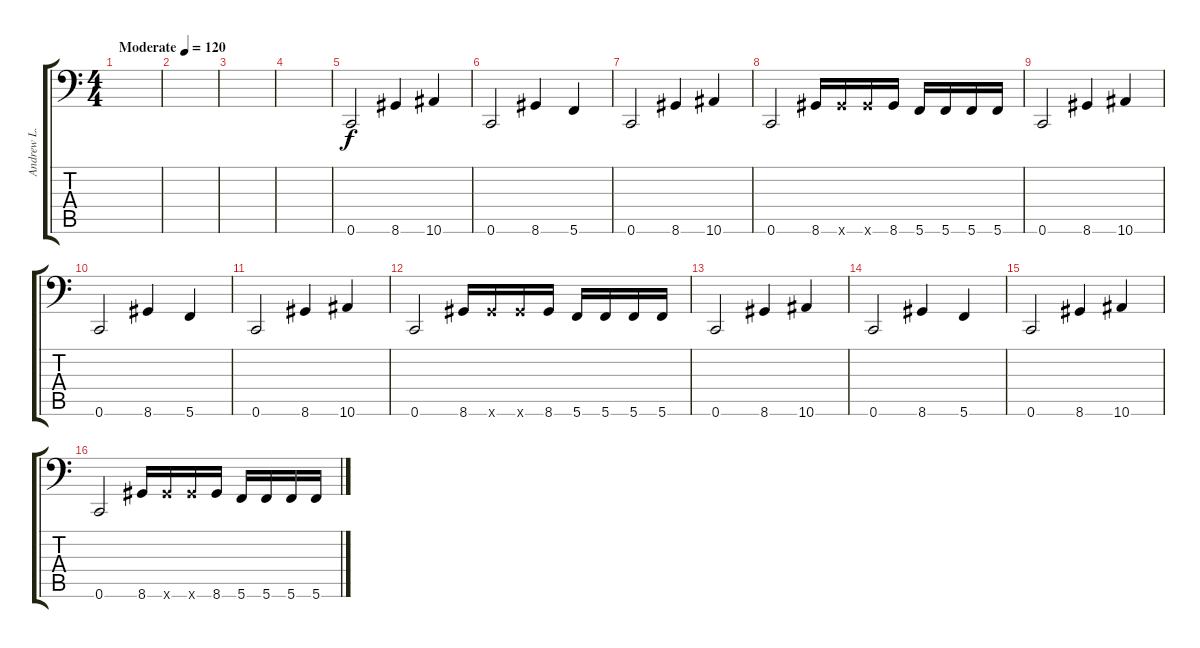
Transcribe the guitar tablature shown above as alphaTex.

\track ("Andrew L." "Andrew L.") {instrument electricbassfinger}
\staff {score tabs}
\tuning (E4 B3 F2 C2 Ab1 C1) {hide}
\ts (4 4)
\tempo (120 "Moderate")
\clef f4
\ks c
|
|
|
|
0.6.2 8.6.4 10.6.4 |
0.6.2 8.6.4 5.6.4 |
0.6.2 8.6.4 10.6.4 |
0.6.2 8.6.16 8.6{x}.16 8.6{x}.16 8.6.16 5.6.16 5.6.16 5.6.16 5.6.16 |
0.6.2 8.6.4 10.6.4 |
0.6.2 8.6.4 5.6.4 |
0.6.2 8.6.4 10.6.4 |
0.6.2 8.6.16 8.6{x}.16 8.6{x}.16 8.6.16 5.6.16 5.6.16 5.6.16 5.6.16 |
0.6.2 8.6.4 10.6.4 |
0.6.2 8.6.4 5.6.4 |
0.6.2 8.6.4 10.6.4 |
0.6.2 8.6.16 8.6{x}.16 8.6{x}.16 8.6.16 5.6.16 5.6.16 5.6.16 5.6.16
